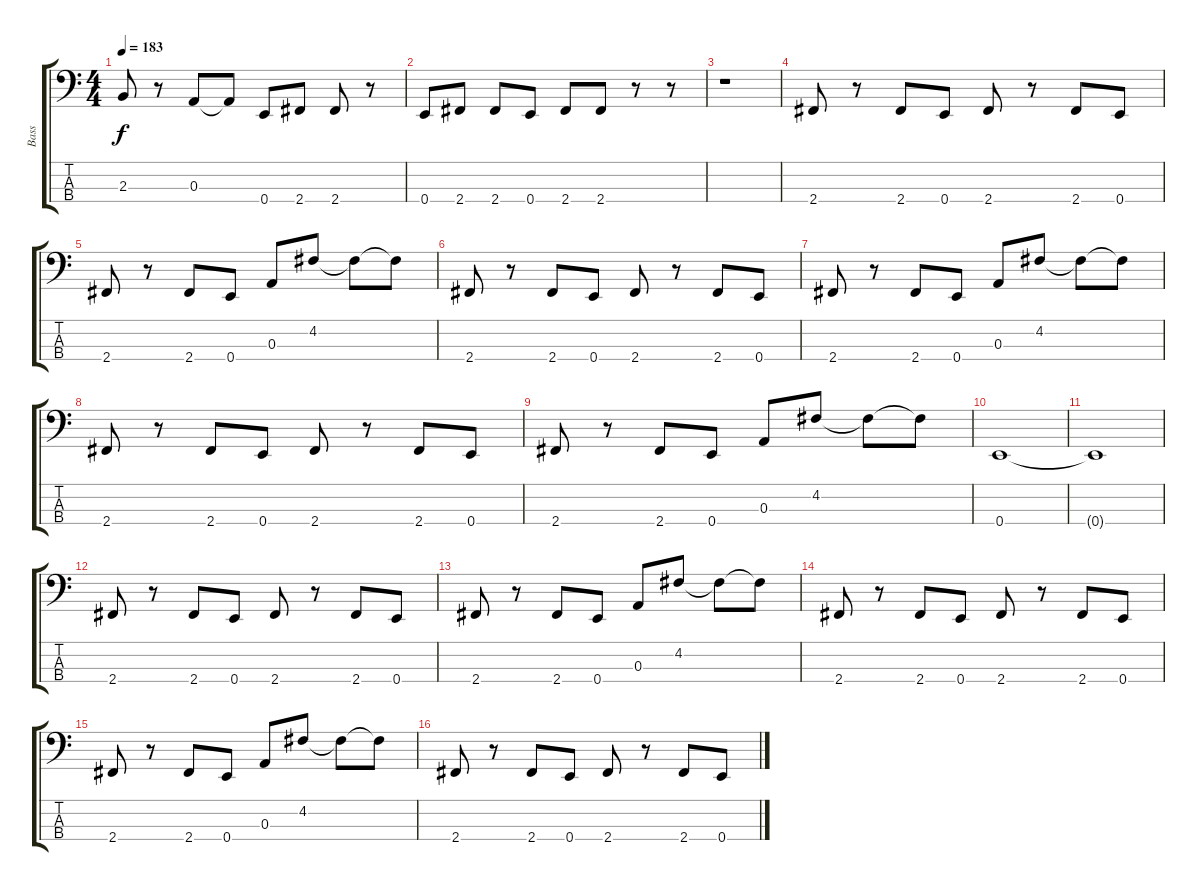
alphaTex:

\track ("Bass" "Bass") {instrument electricbassfinger}
\staff {score tabs}
\tuning (G2 D2 A1 E1) {hide}
\ts (4 4)
\tempo 183
\clef f4
\ks c
2.3.8{dy f} r.8 0.3.8 0.3{t}.8 0.4.8 2.4.8 2.4.8 r.8 |
0.4.8 2.4.8 2.4.8 0.4.8 2.4.8 2.4.8 r.8 r.8 |
r.1 |
2.4.8 r.8 2.4.8 0.4.8 2.4.8 r.8 2.4.8 0.4.8 |
2.4.8 r.8 2.4.8 0.4.8 0.3.8 4.2.8 4.2{t}.8 4.2{t}.8 |
2.4.8 r.8 2.4.8 0.4.8 2.4.8 r.8 2.4.8 0.4.8 |
2.4.8 r.8 2.4.8 0.4.8 0.3.8 4.2.8 4.2{t}.8 4.2{t}.8 |
2.4.8 r.8 2.4.8 0.4.8 2.4.8 r.8 2.4.8 0.4.8 |
2.4.8 r.8 2.4.8 0.4.8 0.3.8 4.2.8 4.2{t}.8 4.2{t}.8 |
0.4.1 |
0.4{t}.1 |
2.4.8 r.8 2.4.8 0.4.8 2.4.8 r.8 2.4.8 0.4.8 |
2.4.8 r.8 2.4.8 0.4.8 0.3.8 4.2.8 4.2{t}.8 4.2{t}.8 |
2.4.8 r.8 2.4.8 0.4.8 2.4.8 r.8 2.4.8 0.4.8 |
2.4.8 r.8 2.4.8 0.4.8 0.3.8 4.2.8 4.2{t}.8 4.2{t}.8 |
2.4.8 r.8 2.4.8 0.4.8 2.4.8 r.8 2.4.8 0.4.8
